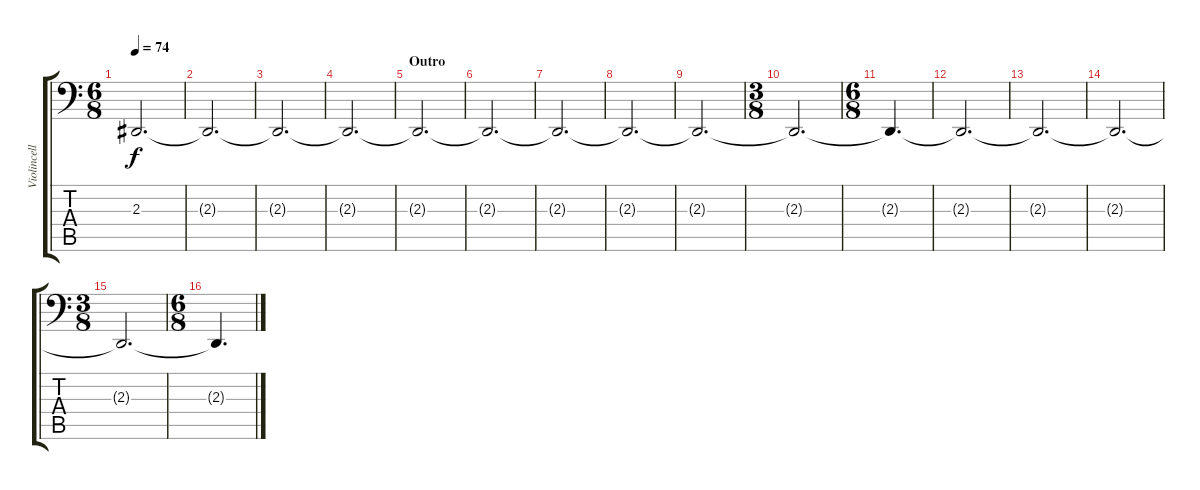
\track ("Violincello Section (SF Symphony)" "Violincell") {instrument stringensemble1}
\staff {score tabs}
\tuning (B2 Gb2 Db2 Ab1 Eb1 Bb0) {hide}
\ts (6 8)
\tempo 74
\clef f4
\ks c
2.3{t}.2{d dy f} |
2.3{t}.2{d} |
2.3{t}.2{d} |
2.3{t}.2{d} |
\section ("" "Outro")
2.3{t}.2{d} |
2.3{t}.2{d} |
2.3{t}.2{d} |
2.3{t}.2{d} |
2.3{t}.2{d} |
\ts (3 8)
2.3{t}.2{d} |
\ts (6 8)
2.3{t}.4{d} |
2.3{t}.2{d} |
2.3{t}.2{d} |
2.3{t}.2{d} |
\ts (3 8)
2.3{t}.2{d} |
\ts (6 8)
2.3{t}.4{d}
